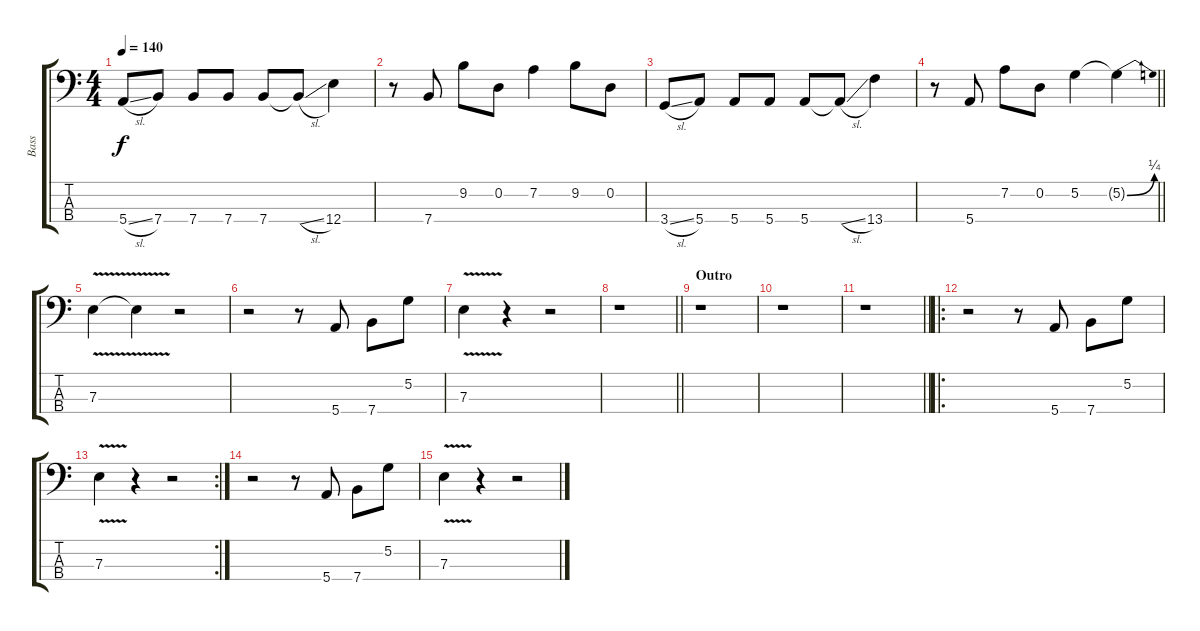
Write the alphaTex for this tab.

\track ("Bass" "Bass") {instrument electricbassfinger}
\staff {score tabs}
\tuning (G2 D2 A1 E1) {hide}
\ts (4 4)
\tempo 140
\clef f4
\ks c
5.4{sl}.8{dy f} 7.4.8 7.4.8 7.4.8 7.4.8 7.4{sl t}.8 12.4.4 |
r.8 7.4.8 9.2.8 0.2.8 7.2.4 9.2.8 0.2.8 |
3.4{sl}.8 5.4.8 5.4.8 5.4.8 5.4.8 5.4{sl t}.8 13.4.4 |
\barLineRight lightlight
r.8 5.4.8 7.2.8 0.2.8 5.2.4 5.2{be (bend 0 0 60 1) t}.4 |
7.3{v}.4 7.3{t}.4 r.2 |
r.2 r.8 5.4.8 7.4.8 5.2.8 |
7.3{v}.4 r.4 r.2 |
\barLineRight lightlight
r.1 |
\section ("" "Outro")
r.1 |
r.1 |
\barLineRight lightlight
r.1 |
\ro
r.2 r.8 5.4.8 7.4.8 5.2.8 |
\rc 2
7.3{v}.4 r.4 r.2 |
r.2 r.8 5.4.8 7.4.8 5.2.8 |
7.3{v}.4 r.4 r.2
